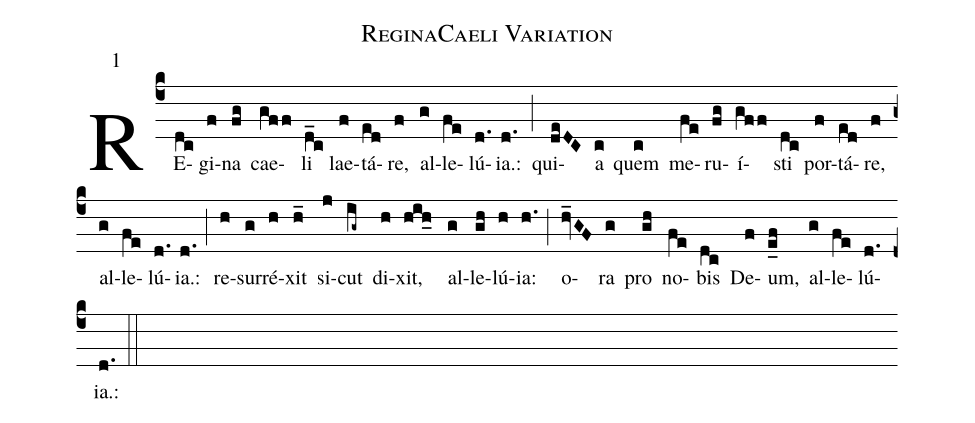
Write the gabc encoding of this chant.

name: ReginaCaeli Variation;
mode: 1;
annotation: 1;
%%
(c4) RE(dc)gi(f)na(fg) cae(gff)li(d_c) lae(f)tá(ed)re,(f) al(g)le(fe)lú(d.)ia.:(d.) (;)
qui(deDC)a(c) quem(c) me(fe)ru(fg)í(gff)sti(dc) por(f)tá(ed)re,(f) al(g)le(fe)lú(d.)ia.:(d.) (;)
re(h)sur(g)ré(h)xit(h_) si(j)cut(ig~) di(h)xit,(hih_) al(g)le(gh)lú(h)ia:(h.) (;)
o(hv_GF)ra(g) pro(gh) no(fe)bis(dc) De(f)um,(e_f)
al(g)le(fe)lú(d.)ia.:(d.) (::)
